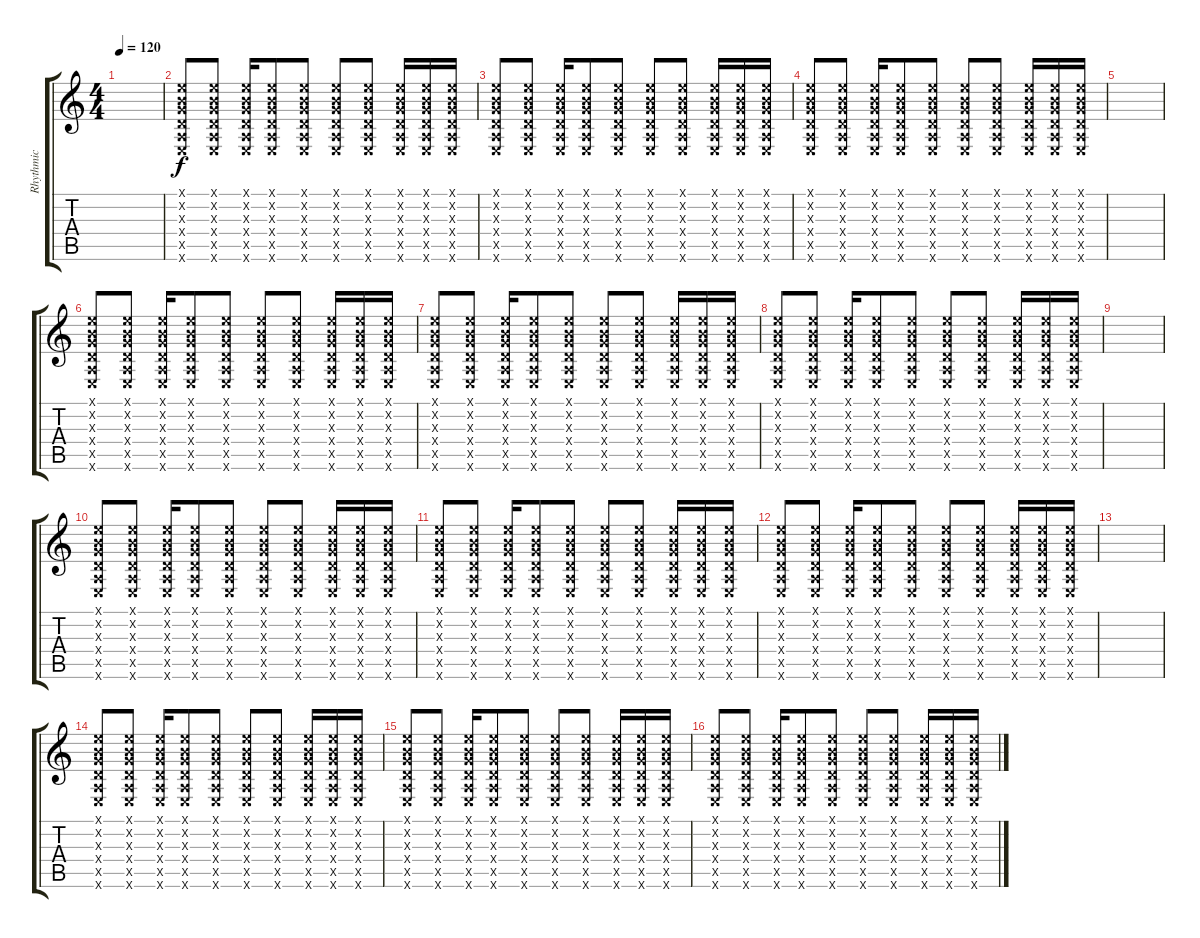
\track ("Rhythmic" "Rhythmic") {instrument distortionguitar}
\staff {score tabs}
\tuning (E4 B3 G3 D3 A2 E2) {hide}
\ts (4 4)
\tempo 120
\clef g2
\ks c
|
(0.1{x} 0.2{x} 0.3{x} 0.4{x} 0.5{x} 0.6{x}).8 (0.1{x} 0.2{x} 0.3{x} 0.4{x} 0.5{x} 0.6{x}).8 (0.1{x} 0.2{x} 0.3{x} 0.4{x} 0.5{x} 0.6{x}).16 (0.1{x} 0.2{x} 0.3{x} 0.4{x} 0.5{x} 0.6{x}).8 (0.1{x} 0.2{x} 0.3{x} 0.4{x} 0.5{x} 0.6{x}).8 (0.1{x} 0.2{x} 0.3{x} 0.4{x} 0.5{x} 0.6{x}).8 (0.1{x} 0.2{x} 0.3{x} 0.4{x} 0.5{x} 0.6{x}).8 (0.1{x} 0.2{x} 0.3{x} 0.4{x} 0.5{x} 0.6{x}).16 (0.1{x} 0.2{x} 0.3{x} 0.4{x} 0.5{x} 0.6{x}).16 (0.1{x} 0.2{x} 0.3{x} 0.4{x} 0.5{x} 0.6{x}).16 |
(0.1{x} 0.2{x} 0.3{x} 0.4{x} 0.5{x} 0.6{x}).8 (0.1{x} 0.2{x} 0.3{x} 0.4{x} 0.5{x} 0.6{x}).8 (0.1{x} 0.2{x} 0.3{x} 0.4{x} 0.5{x} 0.6{x}).16 (0.1{x} 0.2{x} 0.3{x} 0.4{x} 0.5{x} 0.6{x}).8 (0.1{x} 0.2{x} 0.3{x} 0.4{x} 0.5{x} 0.6{x}).8 (0.1{x} 0.2{x} 0.3{x} 0.4{x} 0.5{x} 0.6{x}).8 (0.1{x} 0.2{x} 0.3{x} 0.4{x} 0.5{x} 0.6{x}).8 (0.1{x} 0.2{x} 0.3{x} 0.4{x} 0.5{x} 0.6{x}).16 (0.1{x} 0.2{x} 0.3{x} 0.4{x} 0.5{x} 0.6{x}).16 (0.1{x} 0.2{x} 0.3{x} 0.4{x} 0.5{x} 0.6{x}).16 |
(0.1{x} 0.2{x} 0.3{x} 0.4{x} 0.5{x} 0.6{x}).8 (0.1{x} 0.2{x} 0.3{x} 0.4{x} 0.5{x} 0.6{x}).8 (0.1{x} 0.2{x} 0.3{x} 0.4{x} 0.5{x} 0.6{x}).16 (0.1{x} 0.2{x} 0.3{x} 0.4{x} 0.5{x} 0.6{x}).8 (0.1{x} 0.2{x} 0.3{x} 0.4{x} 0.5{x} 0.6{x}).8 (0.1{x} 0.2{x} 0.3{x} 0.4{x} 0.5{x} 0.6{x}).8 (0.1{x} 0.2{x} 0.3{x} 0.4{x} 0.5{x} 0.6{x}).8 (0.1{x} 0.2{x} 0.3{x} 0.4{x} 0.5{x} 0.6{x}).16 (0.1{x} 0.2{x} 0.3{x} 0.4{x} 0.5{x} 0.6{x}).16 (0.1{x} 0.2{x} 0.3{x} 0.4{x} 0.5{x} 0.6{x}).16 |
|
(0.1{x} 0.2{x} 0.3{x} 0.4{x} 0.5{x} 0.6{x}).8 (0.1{x} 0.2{x} 0.3{x} 0.4{x} 0.5{x} 0.6{x}).8 (0.1{x} 0.2{x} 0.3{x} 0.4{x} 0.5{x} 0.6{x}).16 (0.1{x} 0.2{x} 0.3{x} 0.4{x} 0.5{x} 0.6{x}).8 (0.1{x} 0.2{x} 0.3{x} 0.4{x} 0.5{x} 0.6{x}).8 (0.1{x} 0.2{x} 0.3{x} 0.4{x} 0.5{x} 0.6{x}).8 (0.1{x} 0.2{x} 0.3{x} 0.4{x} 0.5{x} 0.6{x}).8 (0.1{x} 0.2{x} 0.3{x} 0.4{x} 0.5{x} 0.6{x}).16 (0.1{x} 0.2{x} 0.3{x} 0.4{x} 0.5{x} 0.6{x}).16 (0.1{x} 0.2{x} 0.3{x} 0.4{x} 0.5{x} 0.6{x}).16 |
(0.1{x} 0.2{x} 0.3{x} 0.4{x} 0.5{x} 0.6{x}).8 (0.1{x} 0.2{x} 0.3{x} 0.4{x} 0.5{x} 0.6{x}).8 (0.1{x} 0.2{x} 0.3{x} 0.4{x} 0.5{x} 0.6{x}).16 (0.1{x} 0.2{x} 0.3{x} 0.4{x} 0.5{x} 0.6{x}).8 (0.1{x} 0.2{x} 0.3{x} 0.4{x} 0.5{x} 0.6{x}).8 (0.1{x} 0.2{x} 0.3{x} 0.4{x} 0.5{x} 0.6{x}).8 (0.1{x} 0.2{x} 0.3{x} 0.4{x} 0.5{x} 0.6{x}).8 (0.1{x} 0.2{x} 0.3{x} 0.4{x} 0.5{x} 0.6{x}).16 (0.1{x} 0.2{x} 0.3{x} 0.4{x} 0.5{x} 0.6{x}).16 (0.1{x} 0.2{x} 0.3{x} 0.4{x} 0.5{x} 0.6{x}).16 |
(0.1{x} 0.2{x} 0.3{x} 0.4{x} 0.5{x} 0.6{x}).8 (0.1{x} 0.2{x} 0.3{x} 0.4{x} 0.5{x} 0.6{x}).8 (0.1{x} 0.2{x} 0.3{x} 0.4{x} 0.5{x} 0.6{x}).16 (0.1{x} 0.2{x} 0.3{x} 0.4{x} 0.5{x} 0.6{x}).8 (0.1{x} 0.2{x} 0.3{x} 0.4{x} 0.5{x} 0.6{x}).8 (0.1{x} 0.2{x} 0.3{x} 0.4{x} 0.5{x} 0.6{x}).8 (0.1{x} 0.2{x} 0.3{x} 0.4{x} 0.5{x} 0.6{x}).8 (0.1{x} 0.2{x} 0.3{x} 0.4{x} 0.5{x} 0.6{x}).16 (0.1{x} 0.2{x} 0.3{x} 0.4{x} 0.5{x} 0.6{x}).16 (0.1{x} 0.2{x} 0.3{x} 0.4{x} 0.5{x} 0.6{x}).16 |
|
(0.1{x} 0.2{x} 0.3{x} 0.4{x} 0.5{x} 0.6{x}).8 (0.1{x} 0.2{x} 0.3{x} 0.4{x} 0.5{x} 0.6{x}).8 (0.1{x} 0.2{x} 0.3{x} 0.4{x} 0.5{x} 0.6{x}).16 (0.1{x} 0.2{x} 0.3{x} 0.4{x} 0.5{x} 0.6{x}).8 (0.1{x} 0.2{x} 0.3{x} 0.4{x} 0.5{x} 0.6{x}).8 (0.1{x} 0.2{x} 0.3{x} 0.4{x} 0.5{x} 0.6{x}).8 (0.1{x} 0.2{x} 0.3{x} 0.4{x} 0.5{x} 0.6{x}).8 (0.1{x} 0.2{x} 0.3{x} 0.4{x} 0.5{x} 0.6{x}).16 (0.1{x} 0.2{x} 0.3{x} 0.4{x} 0.5{x} 0.6{x}).16 (0.1{x} 0.2{x} 0.3{x} 0.4{x} 0.5{x} 0.6{x}).16 |
(0.1{x} 0.2{x} 0.3{x} 0.4{x} 0.5{x} 0.6{x}).8 (0.1{x} 0.2{x} 0.3{x} 0.4{x} 0.5{x} 0.6{x}).8 (0.1{x} 0.2{x} 0.3{x} 0.4{x} 0.5{x} 0.6{x}).16 (0.1{x} 0.2{x} 0.3{x} 0.4{x} 0.5{x} 0.6{x}).8 (0.1{x} 0.2{x} 0.3{x} 0.4{x} 0.5{x} 0.6{x}).8 (0.1{x} 0.2{x} 0.3{x} 0.4{x} 0.5{x} 0.6{x}).8 (0.1{x} 0.2{x} 0.3{x} 0.4{x} 0.5{x} 0.6{x}).8 (0.1{x} 0.2{x} 0.3{x} 0.4{x} 0.5{x} 0.6{x}).16 (0.1{x} 0.2{x} 0.3{x} 0.4{x} 0.5{x} 0.6{x}).16 (0.1{x} 0.2{x} 0.3{x} 0.4{x} 0.5{x} 0.6{x}).16 |
(0.1{x} 0.2{x} 0.3{x} 0.4{x} 0.5{x} 0.6{x}).8 (0.1{x} 0.2{x} 0.3{x} 0.4{x} 0.5{x} 0.6{x}).8 (0.1{x} 0.2{x} 0.3{x} 0.4{x} 0.5{x} 0.6{x}).16 (0.1{x} 0.2{x} 0.3{x} 0.4{x} 0.5{x} 0.6{x}).8 (0.1{x} 0.2{x} 0.3{x} 0.4{x} 0.5{x} 0.6{x}).8 (0.1{x} 0.2{x} 0.3{x} 0.4{x} 0.5{x} 0.6{x}).8 (0.1{x} 0.2{x} 0.3{x} 0.4{x} 0.5{x} 0.6{x}).8 (0.1{x} 0.2{x} 0.3{x} 0.4{x} 0.5{x} 0.6{x}).16 (0.1{x} 0.2{x} 0.3{x} 0.4{x} 0.5{x} 0.6{x}).16 (0.1{x} 0.2{x} 0.3{x} 0.4{x} 0.5{x} 0.6{x}).16 |
|
(0.1{x} 0.2{x} 0.3{x} 0.4{x} 0.5{x} 0.6{x}).8 (0.1{x} 0.2{x} 0.3{x} 0.4{x} 0.5{x} 0.6{x}).8 (0.1{x} 0.2{x} 0.3{x} 0.4{x} 0.5{x} 0.6{x}).16 (0.1{x} 0.2{x} 0.3{x} 0.4{x} 0.5{x} 0.6{x}).8 (0.1{x} 0.2{x} 0.3{x} 0.4{x} 0.5{x} 0.6{x}).8 (0.1{x} 0.2{x} 0.3{x} 0.4{x} 0.5{x} 0.6{x}).8 (0.1{x} 0.2{x} 0.3{x} 0.4{x} 0.5{x} 0.6{x}).8 (0.1{x} 0.2{x} 0.3{x} 0.4{x} 0.5{x} 0.6{x}).16 (0.1{x} 0.2{x} 0.3{x} 0.4{x} 0.5{x} 0.6{x}).16 (0.1{x} 0.2{x} 0.3{x} 0.4{x} 0.5{x} 0.6{x}).16 |
(0.1{x} 0.2{x} 0.3{x} 0.4{x} 0.5{x} 0.6{x}).8 (0.1{x} 0.2{x} 0.3{x} 0.4{x} 0.5{x} 0.6{x}).8 (0.1{x} 0.2{x} 0.3{x} 0.4{x} 0.5{x} 0.6{x}).16 (0.1{x} 0.2{x} 0.3{x} 0.4{x} 0.5{x} 0.6{x}).8 (0.1{x} 0.2{x} 0.3{x} 0.4{x} 0.5{x} 0.6{x}).8 (0.1{x} 0.2{x} 0.3{x} 0.4{x} 0.5{x} 0.6{x}).8 (0.1{x} 0.2{x} 0.3{x} 0.4{x} 0.5{x} 0.6{x}).8 (0.1{x} 0.2{x} 0.3{x} 0.4{x} 0.5{x} 0.6{x}).16 (0.1{x} 0.2{x} 0.3{x} 0.4{x} 0.5{x} 0.6{x}).16 (0.1{x} 0.2{x} 0.3{x} 0.4{x} 0.5{x} 0.6{x}).16 |
(0.1{x} 0.2{x} 0.3{x} 0.4{x} 0.5{x} 0.6{x}).8 (0.1{x} 0.2{x} 0.3{x} 0.4{x} 0.5{x} 0.6{x}).8 (0.1{x} 0.2{x} 0.3{x} 0.4{x} 0.5{x} 0.6{x}).16 (0.1{x} 0.2{x} 0.3{x} 0.4{x} 0.5{x} 0.6{x}).8 (0.1{x} 0.2{x} 0.3{x} 0.4{x} 0.5{x} 0.6{x}).8 (0.1{x} 0.2{x} 0.3{x} 0.4{x} 0.5{x} 0.6{x}).8 (0.1{x} 0.2{x} 0.3{x} 0.4{x} 0.5{x} 0.6{x}).8 (0.1{x} 0.2{x} 0.3{x} 0.4{x} 0.5{x} 0.6{x}).16 (0.1{x} 0.2{x} 0.3{x} 0.4{x} 0.5{x} 0.6{x}).16 (0.1{x} 0.2{x} 0.3{x} 0.4{x} 0.5{x} 0.6{x}).16
